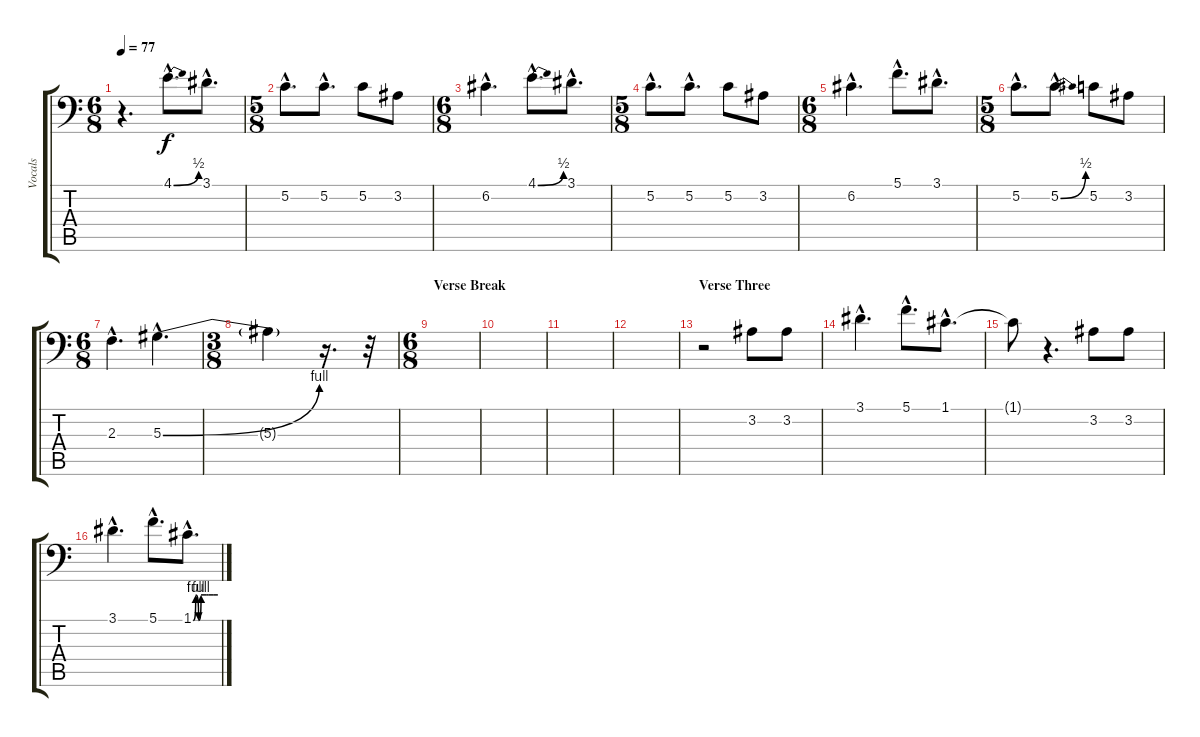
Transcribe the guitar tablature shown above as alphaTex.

\track ("Vocals" "Vocals") {instrument flute}
\staff {score tabs}
\tuning (C4 G3 Eb3 Bb2 F2 Bb1) {hide}
\ts (6 8)
\tempo 77
\clef f4
\ks c
r.4{d dy f} 4.1{be (bend 0 0 60 2) hac}.8{d} 3.1{hac}.8{d} |
\ts (5 8)
5.2{hac}.8{d} 5.2{hac}.8{d} 5.2.8 3.2.8 |
\ts (6 8)
6.2{hac}.4{d} 4.1{be (bend 0 0 60 2) hac}.8{d} 3.1{hac}.8{d} |
\ts (5 8)
5.2{hac}.8{d} 5.2{hac}.8{d} 5.2.8 3.2.8 |
\ts (6 8)
6.2{hac}.4{d} 5.1{hac}.8{d} 3.1{hac}.8{d} |
\ts (5 8)
5.2{hac}.8{d} 5.2{be (bend 0 0 60 2) hac}.8{d} 5.2.8 3.2.8 |
\ts (6 8)
2.3{hac}.4{d} 5.3{be (bend 0 0 60 4) hac}.4{d} |
\ts (3 8)
5.3{t}.4 r.16{d} r.32 |
\ts (6 8)
\section ("" "Verse Break")
|
|
|
|
\section ("" "Verse Three")
r.2 3.2.8 3.2.8 |
3.1{hac}.4{d} 5.1{hac}.8{d} 1.1{hac}.8{d} |
1.1{t}.8 r.4{d} 3.2.8 3.2.8 |
3.1{hac}.4{d} 5.1{hac}.8{d} 1.1{be (custom 0 0 6 4 13 0 19 4 33 4 37 4 50 4 60 4) hac}.8{d}
